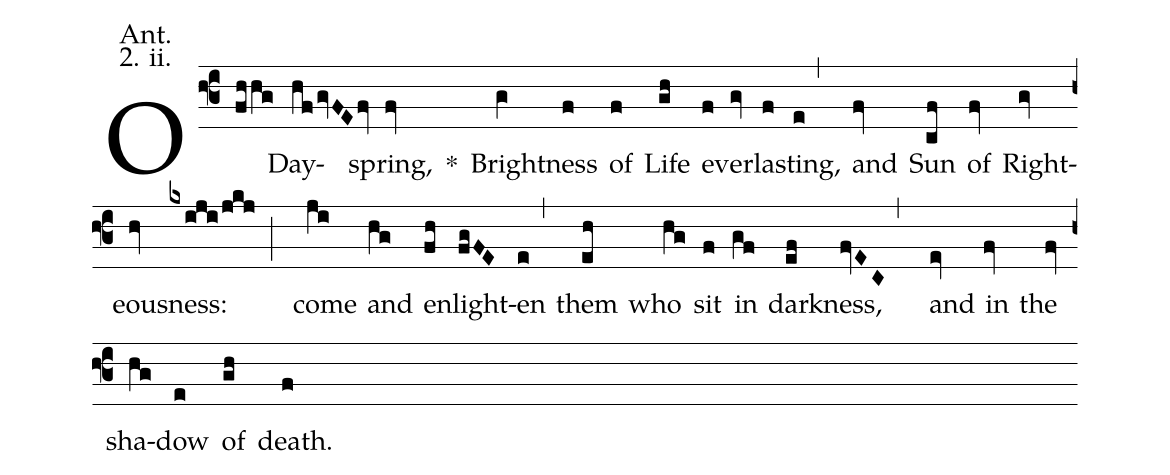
annotation: Ant.;
annotation: 2. ii.;
%%
(f3) O(fhhg) Day(hfgvFEfv)spring,(fv) <sp>*</sp>() Bright(gV)ness(f) of(f) Life(gh) ev(f)er(gv)last(f)ing,(e,) and(fv) Sun(cf) of(fv) Right(gv)eous(hv)ness:(kxiji/jkj;) come(ji) and(hg) en(fh)light(fgFE)en(e,) them(eh) who(hg) sit(f) in(gf) dark(ef)ness,(fvEC,) and(ev) in(fv) the(fv) sha(hg)dow(e) of(gh) death.(f)
